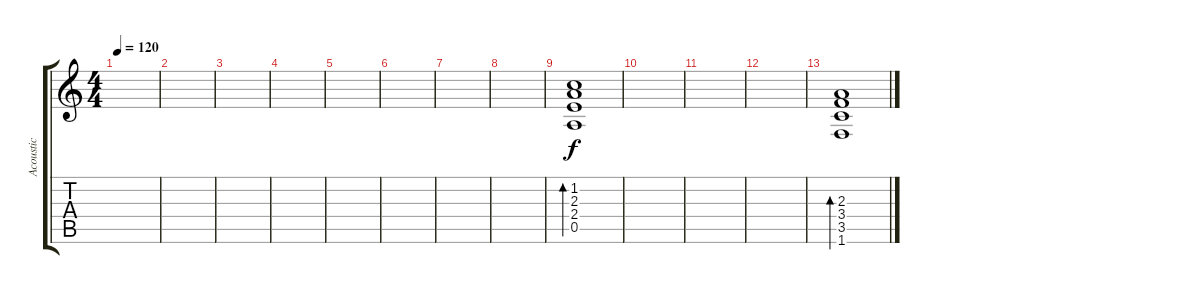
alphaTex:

\track ("Acoustic" "Acoustic") {instrument acousticguitarsteel}
\staff {score tabs}
\tuning (E4 B3 G3 D3 A2 E2) {hide}
\ts (4 4)
\tempo 120
\clef g2
\ks c
|
|
|
|
|
|
|
|
(1.2 2.3 2.4 0.5).1{bd 60 volume 9} |
|
|
|
(2.3 3.4 3.5 1.6).1{bd 60}
